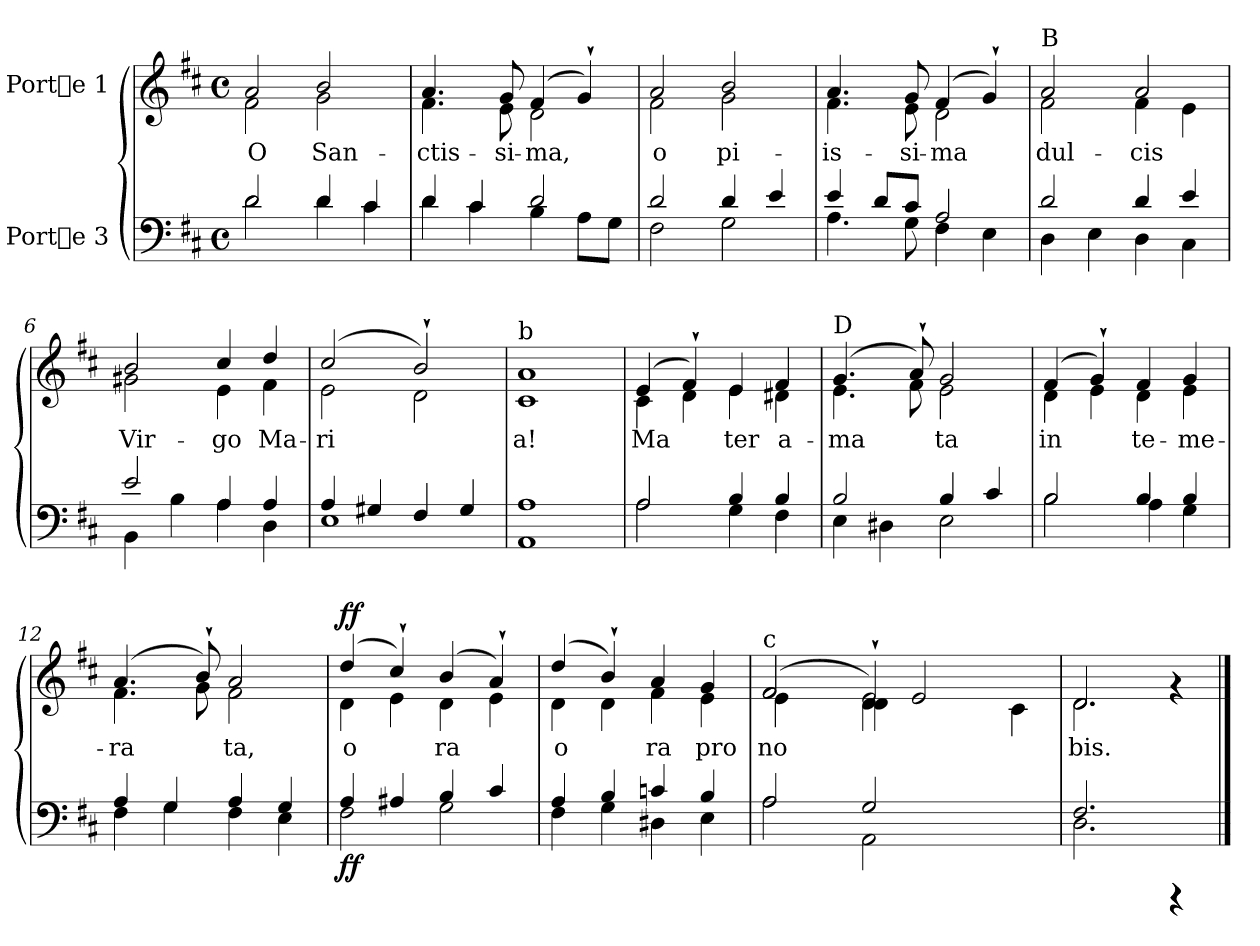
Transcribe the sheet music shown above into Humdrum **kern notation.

**kern	**dynam	**kern	**text	**dynam
*part2	*part2	*part1	*part1	*part1
*staff2	*staff2	*staff1	*staff1	*staff1
*I"Porte 3	*	*I"Porte 1	*	*
!!LO:PB:g=z
*stria5	*	*stria5	*	*
*clefF4	*	*clefG2	*	*
*k[f#c#]	*	*k[f#c#]	*	*
*D:	*	*D:	*	*
*M4/4	*	*M4/4	*	*
*met(c)	*	*met(c)	*	*
*MM94	*	*MM94	*	*
=1	=1	=1	=1	=1
*^	*	*	*	*
!	!	!	!LO:TX:a:t=Moderato	!	!
!	!	!LO:DY:b	!	!LO:LY:b	!
*	*	*	*^	*	*
!	!	!LO:DY:n=1:b	!	!	!	!LO:DY:a
!	!	!	!	!	!	!LO:DY:n=1:b
2d/	2d\	mf mf	2a/	2f#\	O	mf mf
!	!	!	!	!	!LO:LY:b	!
4d/	4d\	.	2b/	2g\	San-	.
4c#/	4c#\	.	.	.	.	.
=2	=2	=2	=2	=2	=2	=2
!	!	!	!	!	!LO:LY:b	!
4d/	4d\	.	4.a/	4.f#\	-ctis-	.
4c#/	4c#\	.	.	.	.	.
!	!	!	!	!	!LO:LY:b	!
.	.	.	8g/	8e\	-si-	.
!	!	!	!	!	!LO:LY:b	!
2d/	4B\	.	(>4f#/	2d\	-ma,	.
!	!	!	!	!	!LO:LY:b	!
.	8A\L	.	4g`</)	.	.	.
.	8G\J	.	.	.	.	.
=3	=3	=3	=3	=3	=3	=3
!	!	!	!	!	!LO:LY:b	!
2d/	2F#\	.	2a/	2f#\	o	.
!	!	!	!	!	!LO:LY:b	!
4d/	2G\	.	2b/	2g\	pi-	.
4e/	.	.	.	.	.	.
=4	=4	=4	=4	=4	=4	=4
!	!	!	!	!	!LO:LY:b	!
4e/	4.A\	.	4.a/	4.f#\	-is-	.
8d/L	.	.	.	.	.	.
!	!	!	!	!	!LO:LY:b	!
8c#/J	8G\	.	8g/	8e\	-si-	.
!	!	!	!	!	!LO:LY:b	!
2A/	4F#\	.	(>4f#/	2d\	-ma	.
!	!	!	!	!	!LO:LY:b	!
.	4E\	.	4g`</)	.	.	.
=5	=5	=5	=5	=5	=5	=5
!	!	!	!LO:TX:a:t=B	!	!	!
!	!	!	!	!	!LO:LY:b	!
2d/	4D\	.	2a/	2f#\	dul-	.
.	4E\	.	.	.	.	.
!	!	!	!	!	!LO:LY:b	!
4d/	4D\	.	2a/	4f#\	-cis	.
4e/	4C#\	.	.	4e\	.	.
!!LO:LB:g=z	!!
=6	=6	=6	=6	=6	=6	=6
!	!	!	!	!	!LO:LY:b	!
2e/	4BB\	.	2b/	2g#X\	Vir-	.
.	4B\	.	.	.	.	.
!	!	!	!	!	!LO:LY:b	!
4A/	4A\	.	4cc#/	4e\	-go	.
!	!	!	!	!	!LO:LY:b	!
4A/	4D\	.	4dd/	4f#\	Ma-	.
=7	=7	=7	=7	=7	=7	=7
!	!	!	!	!	!LO:LY:b	!
4A/	1E	.	(>2cc#/	2e\	-ri-	.
4G#X/	.	.	.	.	.	.
!	!	!	!	!	!LO:LY:b	!
4F#/	.	.	2b`</)	2d\	--	.
4G#/	.	.	.	.	.	.
=8	=8	=8	=8	=8	=8	=8
!	!	!	!LO:TX:a:t=b	!	!	!
!	!	!	!	!	!LO:LY:b	!
1A	1AA	.	1a	1c#	-a!	.
=9	=9	=9	=9	=9	=9	=9
!	!	!LO:DY:b	!	!	!LO:LY:b	!
!	!	!LO:DY:n=1:b	!	!	!	!LO:DY:a
!	!	!	!	!	!	!LO:DY:n=1:b
2A/	2A\	mp mp	(>4e/	4c#\	Ma-	mp mp
!	!	!	!	!	!LO:LY:b	!
.	.	.	4f#`</)	4d\	-	.
!	!	!	!	!	!LO:LY:b	!
4B/	4G\	.	4e/	4e\	ter	.
!	!	!	!	!	!LO:LY:b	!
4B/	4F#\	.	4f#/	4d#X\	a-	.
=10	=10	=10	=10	=10	=10	=10
!	!	!	!LO:TX:a:t=D	!	!	!
!	!	!	!	!	!LO:LY:b	!
2B/	4E\	.	(>4.g/	4.e\	-ma-	.
.	4D#X\	.	.	.	.	.
!	!	!	!	!	!LO:LY:b	!
.	.	.	8a`</)	8f#\	-	.
!	!	!	!	!	!LO:LY:b	!
4B/	2E\	.	2g/	2e\	ta	.
4c#/	.	.	.	.	.	.
=11	=11	=11	=11	=11	=11	=11
*	*^	*	*	*	*	*
!	!	!	!LO:DY:b	!	!	!LO:LY:b	!
!	!	!	!LO:DY:n=1:b	!	!	!	!LO:DY:b
!	!	!	!	!	!	!	!LO:DY:n=1:b
2B/	2B\	2ryy	mf mf	(>4f#/	4d\	in-	mf mf
!	!	!	!	!	!	!LO:LY:b	!
.	.	.	.	4g`</)	4e\	-	.
!	!	!	!	!	!	!LO:LY:b	!
4B/	4B/	4A\	.	4f#/	4d\	te-	.
!	!	!	!	!	!	!LO:LY:b	!
4B/	4G\	4ryy	.	4g/	4e\	-me-	.
!!LO:LB:g=z	!!
=12	=12	=12	=12	=12	=12	=12	=12
!	!	!	!	!	!	!LO:LY:b	!
*	*v	*v	*	*	*	*	*
4A/	4F#\	.	(>4.a/	4.f#\	-ra-	.
4G/	4G\	.	.	.	.	.
!	!	!	!	!	!LO:LY:b	!
.	.	.	8b`</)	8g\	-	.
!	!	!	!	!	!LO:LY:b	!
4A/	4F#\	.	2a/	2f#\	ta,	.
4G/	4E\	.	.	.	.	.
=13	=13	=13	=13	=13	=13	=13
!	!	!LO:DY:b	!	!	!LO:LY:b	!
!	!	!LO:DY:n=1:b	!	!	!	!LO:DY:a
!	!	!	!	!	!	!LO:DY:n=1:b
4A/	2F#\	f f	(>4dd/	4d\	o-	f f
!	!	!	!	!	!LO:LY:b	!
4A#X/	.	.	4cc#`</)	4e\	-	.
!	!	!	!	!	!LO:LY:b	!
4B/	2G\	.	(>4b/	4d\	ra	.
!	!	!	!	!	!LO:LY:b	!
4c#/	.	.	4a`</)	4e\	.	.
=14	=14	=14	=14	=14	=14	=14
!	!	!	!	!	!LO:LY:b	!
4A/	4F#\	.	(>4dd/	4d\	o-	.
!	!	!	!	!	!LO:LY:b	!
4B/	4G\	.	4b`</)	4d\	-	.
!	!	!	!	!	!LO:LY:b	!
4cn/	4D#X\	.	4a/	4f#\	ra	.
!	!	!	!	!	!LO:LY:b	!
4B/	4E\	.	4g/	4e\	pro	.
=15	=15	=15	=15	=15	=15	=15
!	!	!	!LO:TX:a:t=c	!	!	!
!	!	!	!	!	!LO:LY:b	!
*	*	*	*	*^	*	*
2A/	2A\	.	(>2f#/	2f#/	4e\	no-	.
.	.	.	.	.	4ryy	.	.
!	!	!	!	!	!	!LO:LY:b	!
2G/	2AA\	.	2e`</)	4d\	4d\	--	.
.	.	.	.	2e/	2.ryy	.	.
2ryy	2ryy	.	2ryy	.	.	.	.
.	.	.	.	4c#\	.	.	.
*	*	*	*	*v	*v	*	*
=16	=16	=16	=16	=16	=16	=16
!	!	!	!	!	!LO:LY:b	!
2.F#/	2.D\	.	2.d/	2.d\	-bis.	.
4rCCC	4rCCC	.	4rf	4rf	.	.
*v	*v	*	*	*	*	*
*	*	*v	*v	*	*
==	==	==	==	==
*-	*-	*-	*-	*-
